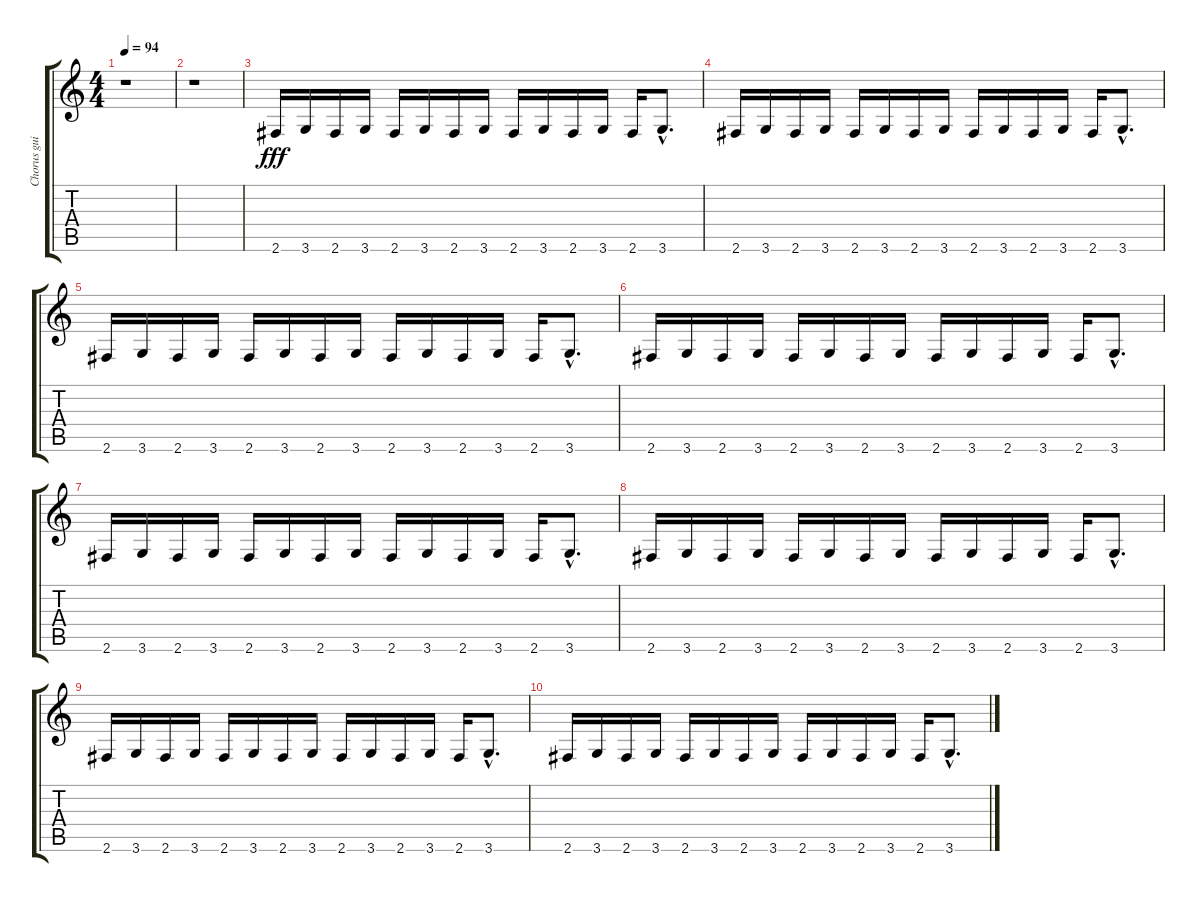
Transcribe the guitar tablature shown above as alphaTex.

\track ("Chorus guitar" "Chorus gui") {instrument overdrivenguitar}
\staff {score tabs}
\tuning (E4 B3 G3 D3 A2 E2) {hide}
\ts (4 4)
\tempo 94
\clef g2
\ks c
r.1{dy fff} |
r.1 |
2.6.16 3.6.16 2.6.16 3.6.16 2.6.16 3.6.16 2.6.16 3.6.16 2.6.16 3.6.16 2.6.16 3.6.16 2.6.16 3.6{hac}.8{d} |
2.6.16 3.6.16 2.6.16 3.6.16 2.6.16 3.6.16 2.6.16 3.6.16 2.6.16 3.6.16 2.6.16 3.6.16 2.6.16 3.6{hac}.8{d} |
2.6.16 3.6.16 2.6.16 3.6.16 2.6.16 3.6.16 2.6.16 3.6.16 2.6.16 3.6.16 2.6.16 3.6.16 2.6.16 3.6{hac}.8{d} |
2.6.16 3.6.16 2.6.16 3.6.16 2.6.16 3.6.16 2.6.16 3.6.16 2.6.16 3.6.16 2.6.16 3.6.16 2.6.16 3.6{hac}.8{d} |
2.6.16 3.6.16 2.6.16 3.6.16 2.6.16 3.6.16 2.6.16 3.6.16 2.6.16 3.6.16 2.6.16 3.6.16 2.6.16 3.6{hac}.8{d} |
2.6.16 3.6.16 2.6.16 3.6.16 2.6.16 3.6.16 2.6.16 3.6.16 2.6.16 3.6.16 2.6.16 3.6.16 2.6.16 3.6{hac}.8{d} |
2.6.16 3.6.16 2.6.16 3.6.16 2.6.16 3.6.16 2.6.16 3.6.16 2.6.16 3.6.16 2.6.16 3.6.16 2.6.16 3.6{hac}.8{d} |
2.6.16 3.6.16 2.6.16 3.6.16 2.6.16 3.6.16 2.6.16 3.6.16 2.6.16 3.6.16 2.6.16 3.6.16 2.6.16 3.6{hac}.8{d}
